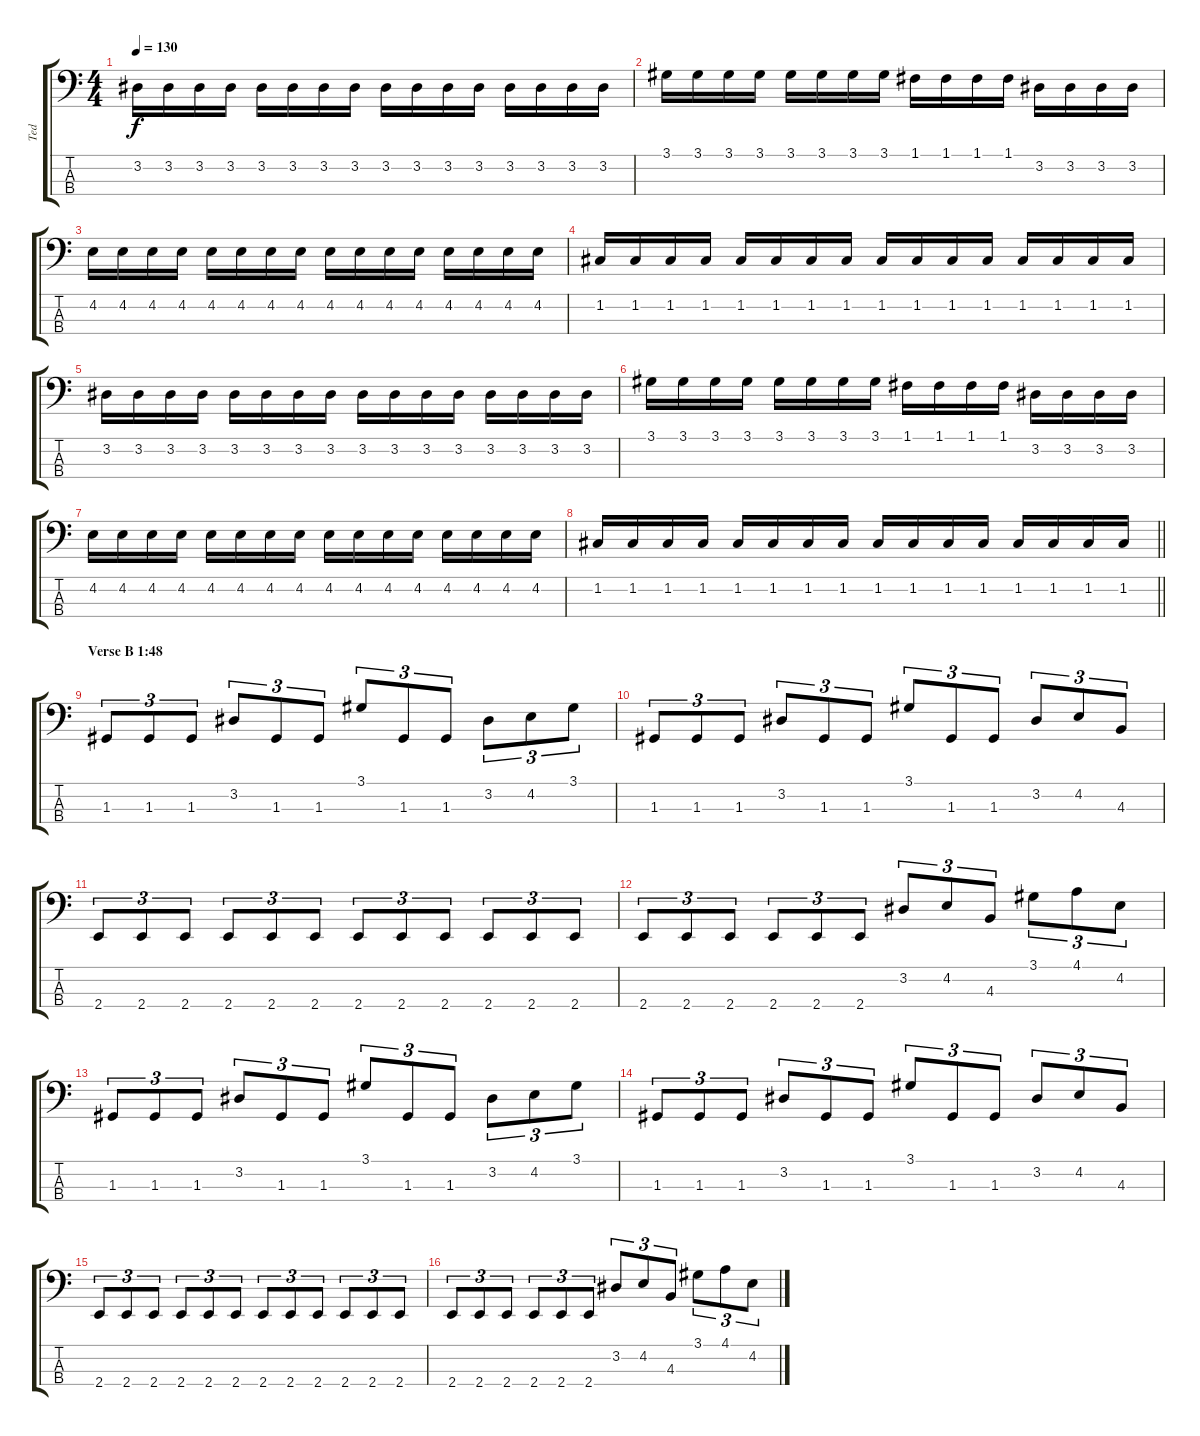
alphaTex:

\track ("Ted" "Ted") {instrument electricbassfinger}
\staff {score tabs}
\tuning (F2 C2 G1 D1) {hide}
\ts (4 4)
\tempo 130
\clef f4
\ks c
3.2.16{dy f} 3.2.16 3.2.16 3.2.16 3.2.16 3.2.16 3.2.16 3.2.16 3.2.16 3.2.16 3.2.16 3.2.16 3.2.16 3.2.16 3.2.16 3.2.16 |
3.1.16 3.1.16 3.1.16 3.1.16 3.1.16 3.1.16 3.1.16 3.1.16 1.1.16 1.1.16 1.1.16 1.1.16 3.2.16 3.2.16 3.2.16 3.2.16 |
4.2.16 4.2.16 4.2.16 4.2.16 4.2.16 4.2.16 4.2.16 4.2.16 4.2.16 4.2.16 4.2.16 4.2.16 4.2.16 4.2.16 4.2.16 4.2.16 |
1.2.16 1.2.16 1.2.16 1.2.16 1.2.16 1.2.16 1.2.16 1.2.16 1.2.16 1.2.16 1.2.16 1.2.16 1.2.16 1.2.16 1.2.16 1.2.16 |
3.2.16 3.2.16 3.2.16 3.2.16 3.2.16 3.2.16 3.2.16 3.2.16 3.2.16 3.2.16 3.2.16 3.2.16 3.2.16 3.2.16 3.2.16 3.2.16 |
3.1.16 3.1.16 3.1.16 3.1.16 3.1.16 3.1.16 3.1.16 3.1.16 1.1.16 1.1.16 1.1.16 1.1.16 3.2.16 3.2.16 3.2.16 3.2.16 |
4.2.16 4.2.16 4.2.16 4.2.16 4.2.16 4.2.16 4.2.16 4.2.16 4.2.16 4.2.16 4.2.16 4.2.16 4.2.16 4.2.16 4.2.16 4.2.16 |
\barLineRight lightlight
1.2.16 1.2.16 1.2.16 1.2.16 1.2.16 1.2.16 1.2.16 1.2.16 1.2.16 1.2.16 1.2.16 1.2.16 1.2.16 1.2.16 1.2.16 1.2.16 |
\section ("" "Verse B 1:48")
1.3.8{tu (3 2)} 1.3.8{tu (3 2)} 1.3.8{tu (3 2)} 3.2.8{tu (3 2)} 1.3.8{tu (3 2)} 1.3.8{tu (3 2)} 3.1.8{tu (3 2)} 1.3.8{tu (3 2)} 1.3.8{tu (3 2)} 3.2.8{tu (3 2)} 4.2.8{tu (3 2)} 3.1.8{tu (3 2)} |
1.3.8{tu (3 2)} 1.3.8{tu (3 2)} 1.3.8{tu (3 2)} 3.2.8{tu (3 2)} 1.3.8{tu (3 2)} 1.3.8{tu (3 2)} 3.1.8{tu (3 2)} 1.3.8{tu (3 2)} 1.3.8{tu (3 2)} 3.2.8{tu (3 2)} 4.2.8{tu (3 2)} 4.3.8{tu (3 2)} |
2.4.8{tu (3 2)} 2.4.8{tu (3 2)} 2.4.8{tu (3 2)} 2.4.8{tu (3 2)} 2.4.8{tu (3 2)} 2.4.8{tu (3 2)} 2.4.8{tu (3 2)} 2.4.8{tu (3 2)} 2.4.8{tu (3 2)} 2.4.8{tu (3 2)} 2.4.8{tu (3 2)} 2.4.8{tu (3 2)} |
2.4.8{tu (3 2)} 2.4.8{tu (3 2)} 2.4.8{tu (3 2)} 2.4.8{tu (3 2)} 2.4.8{tu (3 2)} 2.4.8{tu (3 2)} 3.2.8{tu (3 2)} 4.2.8{tu (3 2)} 4.3.8{tu (3 2)} 3.1.8{tu (3 2)} 4.1.8{tu (3 2)} 4.2.8{tu (3 2)} |
1.3.8{tu (3 2)} 1.3.8{tu (3 2)} 1.3.8{tu (3 2)} 3.2.8{tu (3 2)} 1.3.8{tu (3 2)} 1.3.8{tu (3 2)} 3.1.8{tu (3 2)} 1.3.8{tu (3 2)} 1.3.8{tu (3 2)} 3.2.8{tu (3 2)} 4.2.8{tu (3 2)} 3.1.8{tu (3 2)} |
1.3.8{tu (3 2)} 1.3.8{tu (3 2)} 1.3.8{tu (3 2)} 3.2.8{tu (3 2)} 1.3.8{tu (3 2)} 1.3.8{tu (3 2)} 3.1.8{tu (3 2)} 1.3.8{tu (3 2)} 1.3.8{tu (3 2)} 3.2.8{tu (3 2)} 4.2.8{tu (3 2)} 4.3.8{tu (3 2)} |
2.4.8{tu (3 2)} 2.4.8{tu (3 2)} 2.4.8{tu (3 2)} 2.4.8{tu (3 2)} 2.4.8{tu (3 2)} 2.4.8{tu (3 2)} 2.4.8{tu (3 2)} 2.4.8{tu (3 2)} 2.4.8{tu (3 2)} 2.4.8{tu (3 2)} 2.4.8{tu (3 2)} 2.4.8{tu (3 2)} |
2.4.8{tu (3 2)} 2.4.8{tu (3 2)} 2.4.8{tu (3 2)} 2.4.8{tu (3 2)} 2.4.8{tu (3 2)} 2.4.8{tu (3 2)} 3.2.8{tu (3 2)} 4.2.8{tu (3 2)} 4.3.8{tu (3 2)} 3.1.8{tu (3 2)} 4.1.8{tu (3 2)} 4.2.8{tu (3 2)}
